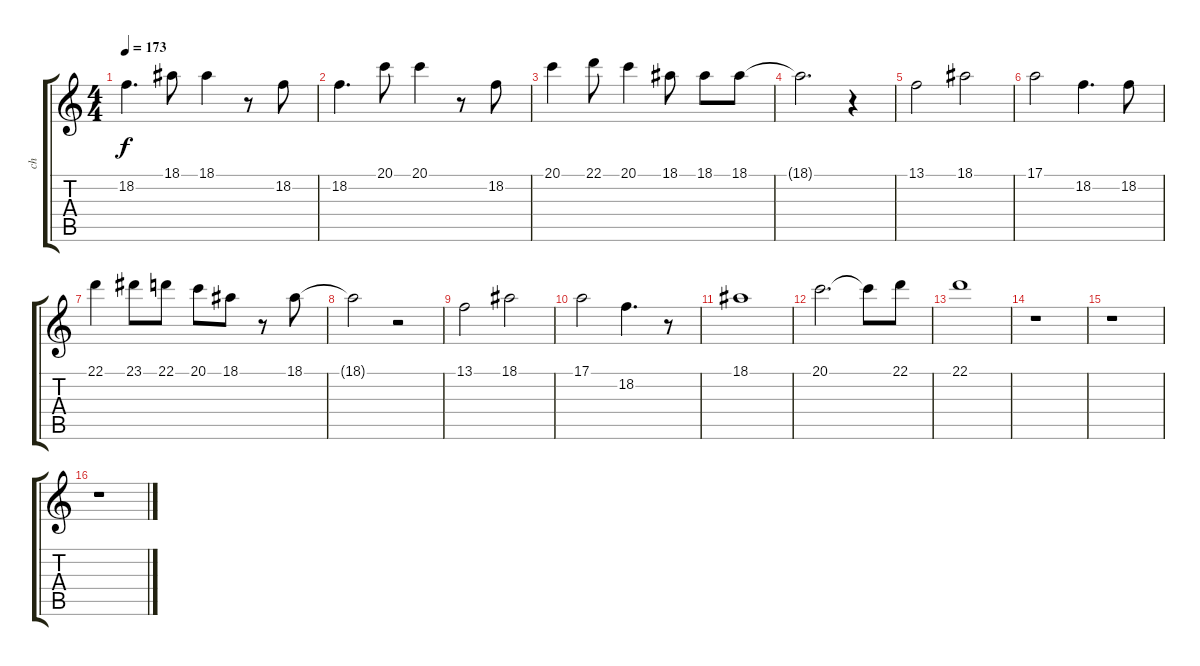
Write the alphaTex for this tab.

\track ("ch" "ch") {instrument violin}
\staff {score tabs}
\tuning (E4 B3 G3 D3 A2 E2) {hide}
\ts (4 4)
\tempo 173
\clef g2
\ks c
18.2.4{d dy f} 18.1.8 18.1.4 r.8 18.2.8 |
18.2.4{d} 20.1.8 20.1.4 r.8 18.2.8 |
20.1.4 22.1.8 20.1.4 18.1.8 18.1.8 18.1.8 |
18.1{t}.2{d} r.4 |
13.1.2 18.1.2 |
17.1.2 18.2.4{d} 18.2.8 |
22.1.4 23.1.8 22.1.8 20.1.8 18.1.8 r.8 18.1.8 |
18.1{t}.2 r.2 |
13.1.2 18.1.2 |
17.1.2 18.2.4{d} r.8 |
18.1.1 |
20.1.2{d} 20.1{t}.8 22.1.8 |
22.1.1 |
r.1 |
r.1 |
r.1
